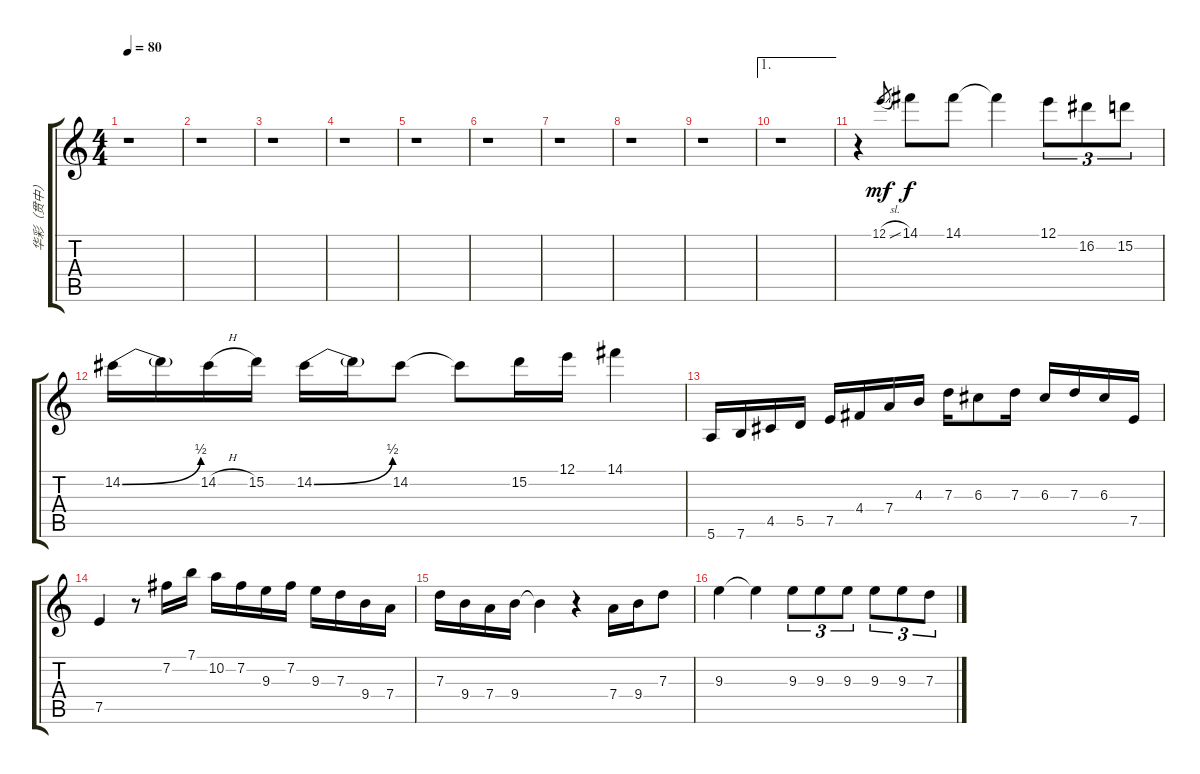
\track ("华彩（贯中）" "华彩（贯中）") {instrument overdrivenguitar}
\staff {score tabs}
\tuning (E4 B3 G3 D3 A2 E2) {hide}
\ts (4 4)
\tempo 80
\clef g2
\ks c
r.1{dy f} |
r.1 |
r.1 |
r.1 |
r.1 |
r.1 |
r.1 |
r.1 |
r.1 |
\ae 1
r.1 |
r.4 12.1{sl}.8{gr dy mf} 14.1.8{dy f} 14.1.8 14.1{t}.4 12.1.8{tu (3 2)} 16.2.8{tu (3 2)} 15.2.8{tu (3 2)} |
14.2{be (bend 0 0 60 2)}.16 14.2{t}.16 14.2{h}.16 15.2.16 14.2{be (bend 0 0 60 2)}.16 14.2{t}.16 14.2.8 14.2{t}.8 15.2.16 12.1.16 14.1.4 |
5.6.16 7.6.16 4.5.16 5.5.16 7.5.16 4.4.16 7.4.16 4.3.16 7.3.16 6.3.8 7.3.16 6.3.16 7.3.16 6.3.16 7.5.16 |
7.5.4 r.8 7.2.16 7.1.16 10.2.16 7.2.16 9.3.16 7.2.16 9.3.16 7.3.16 9.4.16 7.4.16 |
7.3.16 9.4.16 7.4.16 9.4.16 9.4{t}.4 r.4 7.4.16 9.4.16 7.3.8 |
9.3.4 9.3{t}.4 9.3.8{tu (3 2)} 9.3.8{tu (3 2)} 9.3.8{tu (3 2)} 9.3.8{tu (3 2)} 9.3.8{tu (3 2)} 7.3.8{tu (3 2)}
